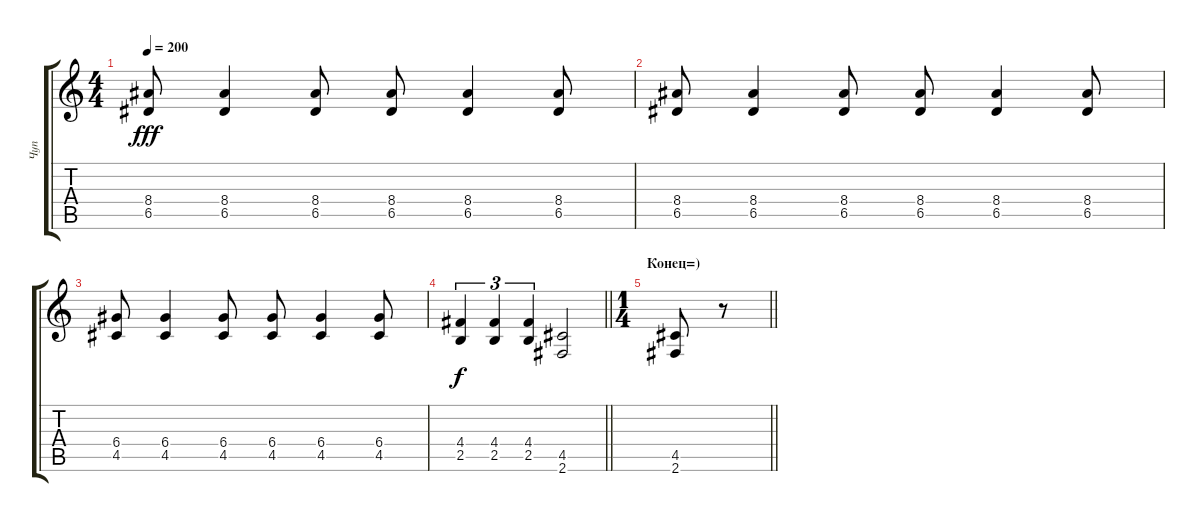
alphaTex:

\track ("Чуп" "Чуп") {instrument overdrivenguitar}
\staff {score tabs}
\tuning (E4 B3 G3 D3 A2 E2) {hide}
\ts (4 4)
\tempo 200
\clef g2
\ks c
(8.4 6.5).8{dy fff} (8.4 6.5).4 (8.4 6.5).8 (8.4 6.5).8 (8.4 6.5).4 (8.4 6.5).8 |
(8.4 6.5).8 (8.4 6.5).4 (8.4 6.5).8 (8.4 6.5).8 (8.4 6.5).4 (8.4 6.5).8 |
(6.4 4.5).8 (6.4 4.5).4 (6.4 4.5).8 (6.4 4.5).8 (6.4 4.5).4 (6.4 4.5).8 |
\barLineRight lightlight
(4.4 2.5).4{tu (3 2) dy f} (4.4 2.5).4{tu (3 2)} (4.4 2.5).4{tu (3 2)} (4.5 2.6).2 |
\ts (1 4)
\section ("" "Конец=)")
\barLineRight lightlight
(4.5 2.6).8 r.8
